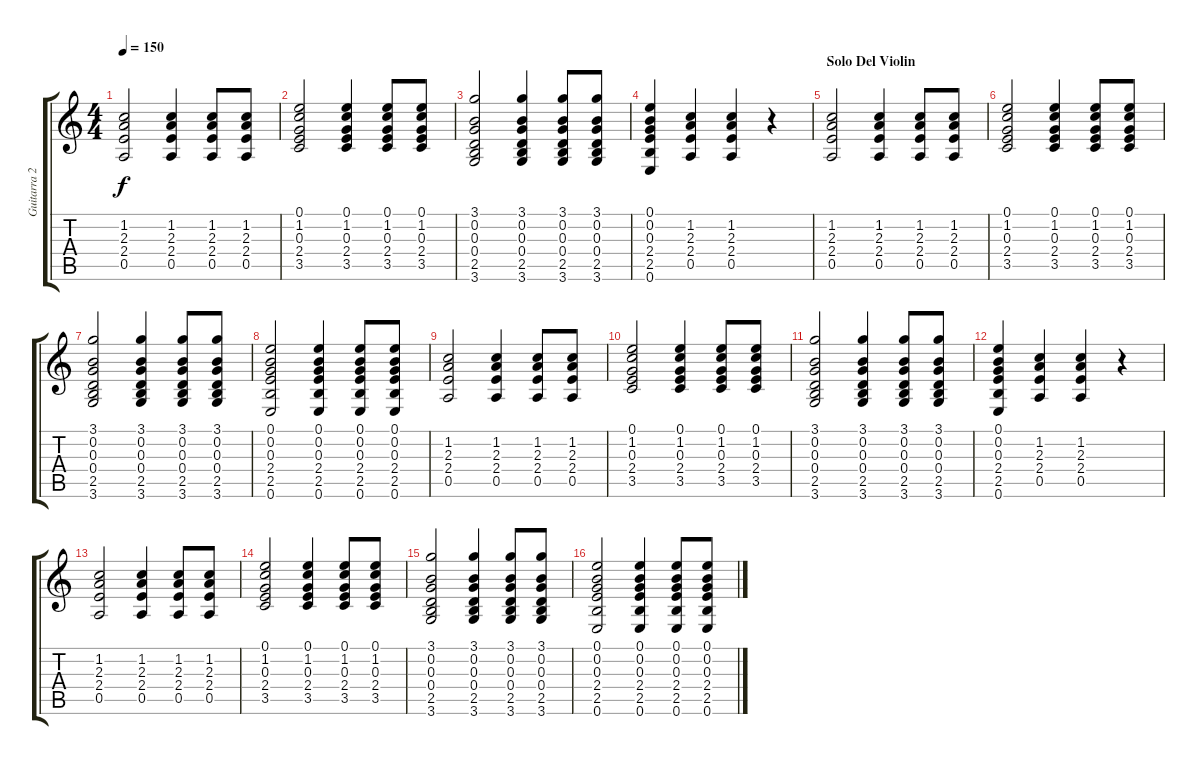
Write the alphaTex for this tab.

\track ("Guitarra 2" "Guitarra 2") {instrument acousticguitarnylon}
\staff {score tabs}
\tuning (E4 B3 G3 D3 A2 E2) {hide}
\ts (4 4)
\tempo 150
\clef g2
\ks c
(1.2 2.3 2.4 0.5).2{dy f} (1.2 2.3 2.4 0.5).4 (1.2 2.3 2.4 0.5).8 (1.2 2.3 2.4 0.5).8 |
(0.1 1.2 0.3 2.4 3.5).2 (0.1 1.2 0.3 2.4 3.5).4 (0.1 1.2 0.3 2.4 3.5).8 (0.1 1.2 0.3 2.4 3.5).8 |
(3.1 0.2 0.3 0.4 2.5 3.6).2 (3.1 0.2 0.3 0.4 2.5 3.6).4 (3.1 0.2 0.3 0.4 2.5 3.6).8 (3.1 0.2 0.3 0.4 2.5 3.6).8 |
(0.1 0.2 0.3 2.4 2.5 0.6).4 (1.2 2.3 2.4 0.5).4 (1.2 2.3 2.4 0.5).4 r.4 |
\section ("" "Solo Del Violin")
(1.2 2.3 2.4 0.5).2 (1.2 2.3 2.4 0.5).4 (1.2 2.3 2.4 0.5).8 (1.2 2.3 2.4 0.5).8 |
(0.1 1.2 0.3 2.4 3.5).2 (0.1 1.2 0.3 2.4 3.5).4 (0.1 1.2 0.3 2.4 3.5).8 (0.1 1.2 0.3 2.4 3.5).8 |
(3.1 0.2 0.3 0.4 2.5 3.6).2 (3.1 0.2 0.3 0.4 2.5 3.6).4 (3.1 0.2 0.3 0.4 2.5 3.6).8 (3.1 0.2 0.3 0.4 2.5 3.6).8 |
(0.1 0.2 0.3 2.4 2.5 0.6).2 (0.1 0.2 0.3 2.4 2.5 0.6).4 (0.1 0.2 0.3 2.4 2.5 0.6).8 (0.1 0.2 0.3 2.4 2.5 0.6).8 |
(1.2 2.3 2.4 0.5).2 (1.2 2.3 2.4 0.5).4 (1.2 2.3 2.4 0.5).8 (1.2 2.3 2.4 0.5).8 |
(0.1 1.2 0.3 2.4 3.5).2 (0.1 1.2 0.3 2.4 3.5).4 (0.1 1.2 0.3 2.4 3.5).8 (0.1 1.2 0.3 2.4 3.5).8 |
(3.1 0.2 0.3 0.4 2.5 3.6).2 (3.1 0.2 0.3 0.4 2.5 3.6).4 (3.1 0.2 0.3 0.4 2.5 3.6).8 (3.1 0.2 0.3 0.4 2.5 3.6).8 |
(0.1 0.2 0.3 2.4 2.5 0.6).4 (1.2 2.3 2.4 0.5).4 (1.2 2.3 2.4 0.5).4 r.4 |
(1.2 2.3 2.4 0.5).2{volume 13} (1.2 2.3 2.4 0.5).4 (1.2 2.3 2.4 0.5).8 (1.2 2.3 2.4 0.5).8 |
(0.1 1.2 0.3 2.4 3.5).2 (0.1 1.2 0.3 2.4 3.5).4 (0.1 1.2 0.3 2.4 3.5).8 (0.1 1.2 0.3 2.4 3.5).8 |
(3.1 0.2 0.3 0.4 2.5 3.6).2 (3.1 0.2 0.3 0.4 2.5 3.6).4 (3.1 0.2 0.3 0.4 2.5 3.6).8 (3.1 0.2 0.3 0.4 2.5 3.6).8 |
(0.1 0.2 0.3 2.4 2.5 0.6).2 (0.1 0.2 0.3 2.4 2.5 0.6).4 (0.1 0.2 0.3 2.4 2.5 0.6).8 (0.1 0.2 0.3 2.4 2.5 0.6).8
